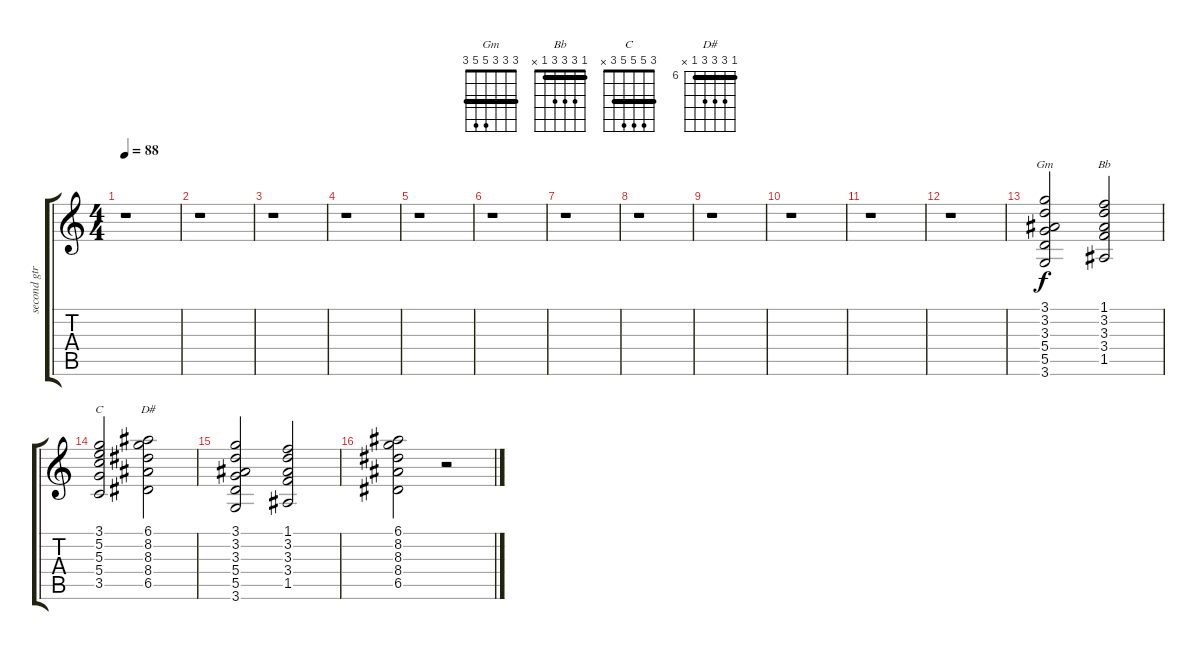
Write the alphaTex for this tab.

\track ("second gtr" "second gtr") {instrument acousticguitarsteel}
\staff {score tabs}
\tuning (E4 B3 G3 D3 A2 E2) {hide}
\chord ("Gm" 3 3 3 5 5 3) {barre 3}
\chord ("Bb" 1 3 3 3 1 x) {barre 1}
\chord ("C" 3 5 5 5 3 x) {barre 3}
\chord ("D#" 6 8 8 8 6 x) {firstfret 6 barre 6}
\ts (4 4)
\tempo 88
\clef g2
\ks c
r.1{dy f} |
r.1 |
r.1 |
r.1 |
r.1 |
r.1 |
r.1 |
r.1 |
r.1 |
r.1 |
r.1 |
r.1 |
(3.1 3.2 3.3 5.4 5.5 3.6).2{ch "Gm"} (1.1 3.2 3.3 3.4 1.5).2{ch "Bb"} |
(3.1 5.2 5.3 5.4 3.5).2{ch "C"} (6.1 8.2 8.3 8.4 6.5).2{ch "D#"} |
(3.1 3.2 3.3 5.4 5.5 3.6).2 (1.1 3.2 3.3 3.4 1.5).2 |
(6.1 8.2 8.3 8.4 6.5).2 r.2
